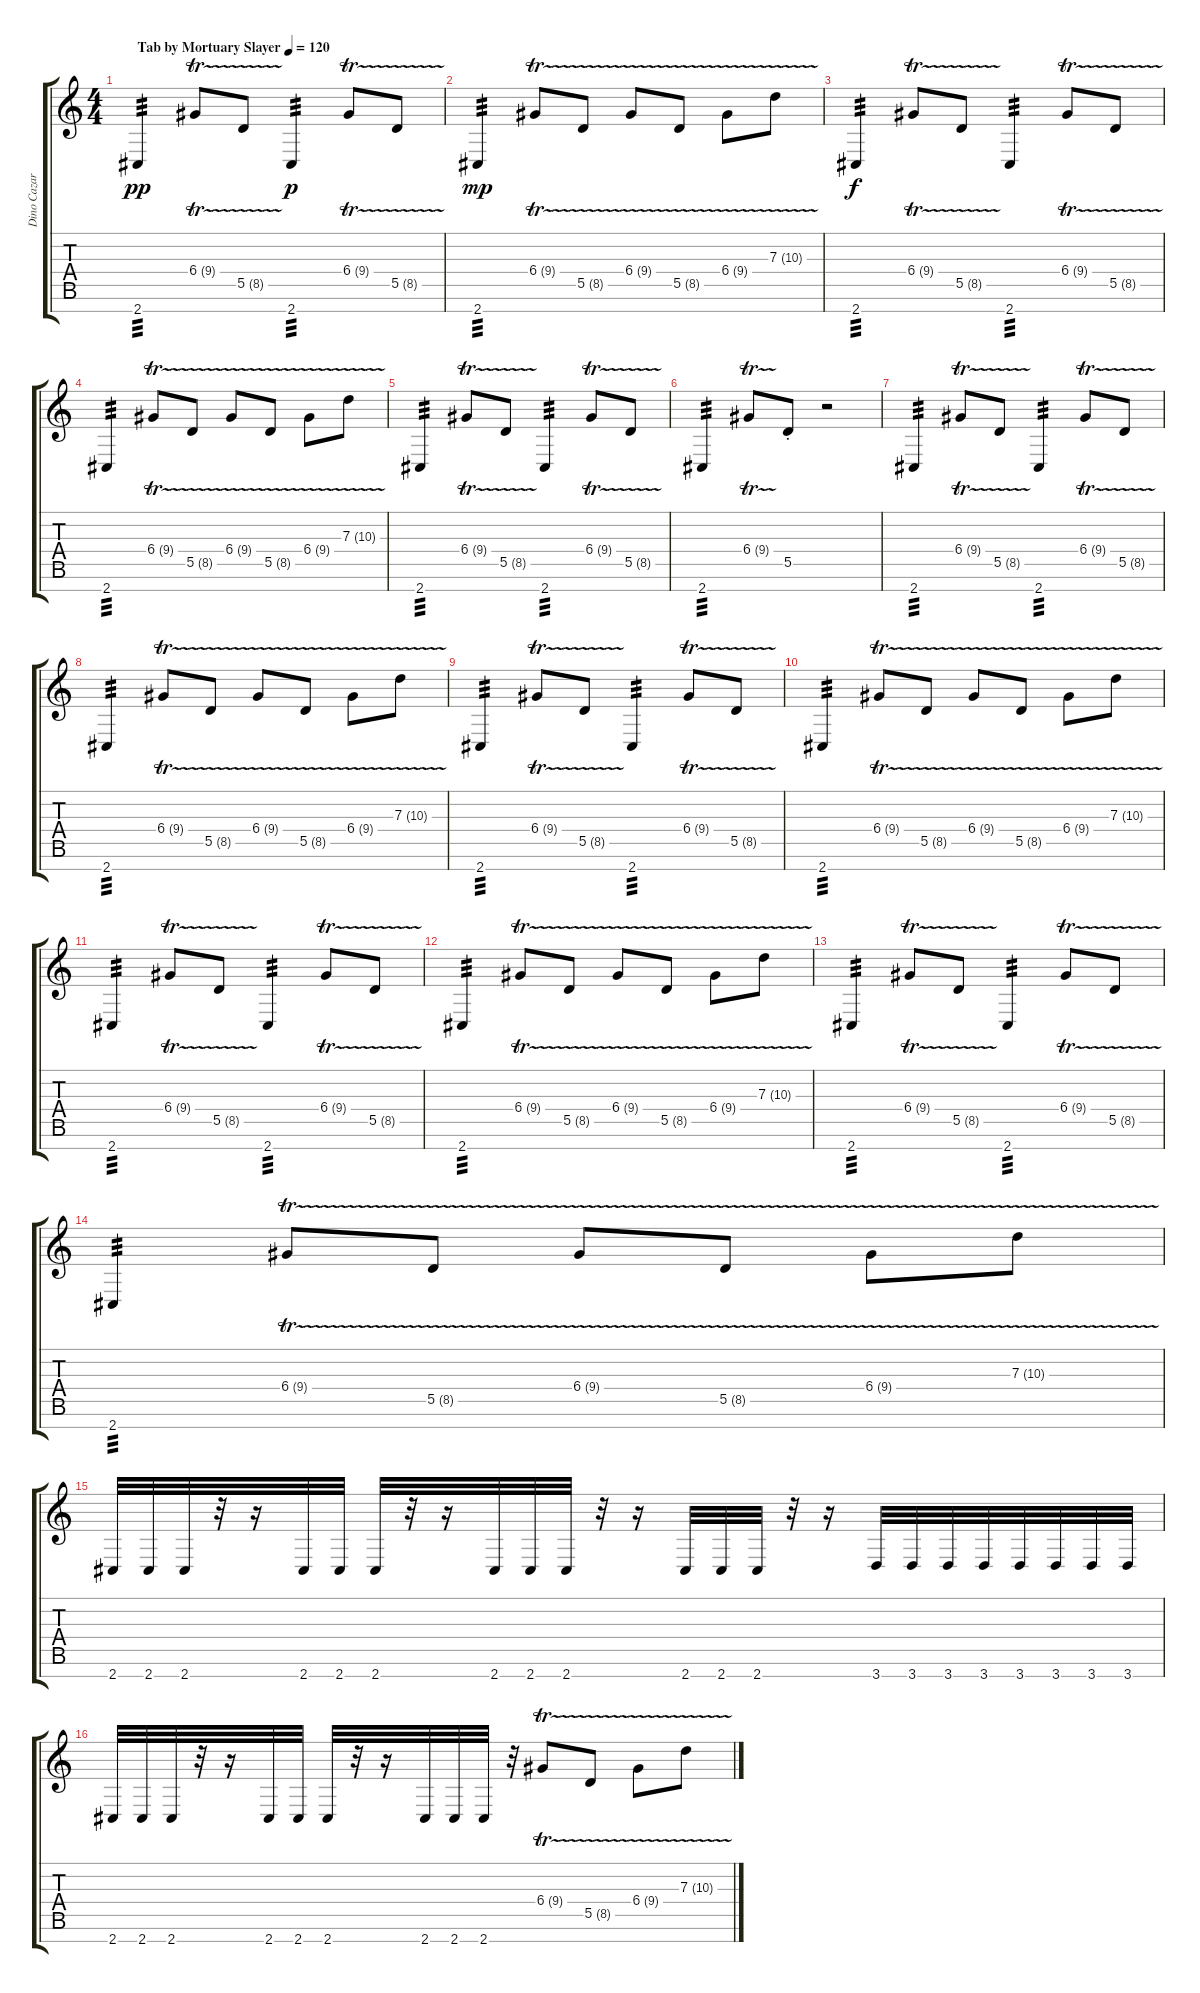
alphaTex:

\track ("Dino Cazares" "Dino Cazar") {instrument distortionguitar}
\staff {score tabs}
\tuning (E4 B3 G3 D3 A2 E2 B1) {hide}
\ts (4 4)
\tempo (120 "Tab by Mortuary Slayer")
\clef g2
\ks c
2.7.4{tp 3 dy pp instrument distortionguitar} 6.4{tr (9 32)}.8 5.5{tr (8 32)}.8 2.7.4{tp 3 dy p} 6.4{tr (9 32)}.8 5.5{tr (8 32)}.8 |
2.7.4{tp 3 dy mp} 6.4{tr (9 32)}.8 5.5{tr (8 32)}.8 6.4{tr (9 32)}.8 5.5{tr (8 32)}.8 6.4{tr (9 32)}.8 7.3{tr (10 32)}.8 |
2.7.4{tp 3 dy f} 6.4{tr (9 32)}.8 5.5{tr (8 32)}.8 2.7.4{tp 3} 6.4{tr (9 32)}.8 5.5{tr (8 32)}.8 |
2.7.4{tp 3} 6.4{tr (9 32)}.8 5.5{tr (8 32)}.8 6.4{tr (9 32)}.8 5.5{tr (8 32)}.8 6.4{tr (9 32)}.8 7.3{tr (10 32)}.8 |
2.7.4{tp 3} 6.4{tr (9 32)}.8 5.5{tr (8 32)}.8 2.7.4{tp 3} 6.4{tr (9 32)}.8 5.5{tr (8 32)}.8 |
2.7.4{tp 3} 6.4{tr (9 32)}.8 5.5{st}.8 r.2 |
2.7.4{tp 3} 6.4{tr (9 32)}.8 5.5{tr (8 32)}.8 2.7.4{tp 3} 6.4{tr (9 32)}.8 5.5{tr (8 32)}.8 |
2.7.4{tp 3} 6.4{tr (9 32)}.8 5.5{tr (8 32)}.8 6.4{tr (9 32)}.8 5.5{tr (8 32)}.8 6.4{tr (9 32)}.8 7.3{tr (10 32)}.8 |
2.7.4{tp 3} 6.4{tr (9 32)}.8 5.5{tr (8 32)}.8 2.7.4{tp 3} 6.4{tr (9 32)}.8 5.5{tr (8 32)}.8 |
2.7.4{tp 3} 6.4{tr (9 32)}.8 5.5{tr (8 32)}.8 6.4{tr (9 32)}.8 5.5{tr (8 32)}.8 6.4{tr (9 32)}.8 7.3{tr (10 32)}.8 |
2.7.4{tp 3} 6.4{tr (9 32)}.8 5.5{tr (8 32)}.8 2.7.4{tp 3} 6.4{tr (9 32)}.8 5.5{tr (8 32)}.8 |
2.7.4{tp 3} 6.4{tr (9 32)}.8 5.5{tr (8 32)}.8 6.4{tr (9 32)}.8 5.5{tr (8 32)}.8 6.4{tr (9 32)}.8 7.3{tr (10 32)}.8 |
2.7.4{tp 3} 6.4{tr (9 32)}.8 5.5{tr (8 32)}.8 2.7.4{tp 3} 6.4{tr (9 32)}.8 5.5{tr (8 32)}.8 |
2.7.4{tp 3} 6.4{tr (9 32)}.8 5.5{tr (8 32)}.8 6.4{tr (9 32)}.8 5.5{tr (8 32)}.8 6.4{tr (9 32)}.8 7.3{tr (10 32)}.8 |
2.7.32 2.7.32 2.7.32 r.32 r.16 2.7.32 2.7.32 2.7.32 r.32 r.16 2.7.32 2.7.32 2.7.32 r.32 r.16 2.7.32 2.7.32 2.7.32 r.32 r.16 3.7.32 3.7.32 3.7.32 3.7.32 3.7.32 3.7.32 3.7.32 3.7.32 |
2.7.32 2.7.32 2.7.32 r.32 r.16 2.7.32 2.7.32 2.7.32 r.32 r.16 2.7.32 2.7.32 2.7.32 r.32 6.4{tr (9 32)}.8 5.5{tr (8 32)}.8 6.4{tr (9 32)}.8 7.3{tr (10 32)}.8
